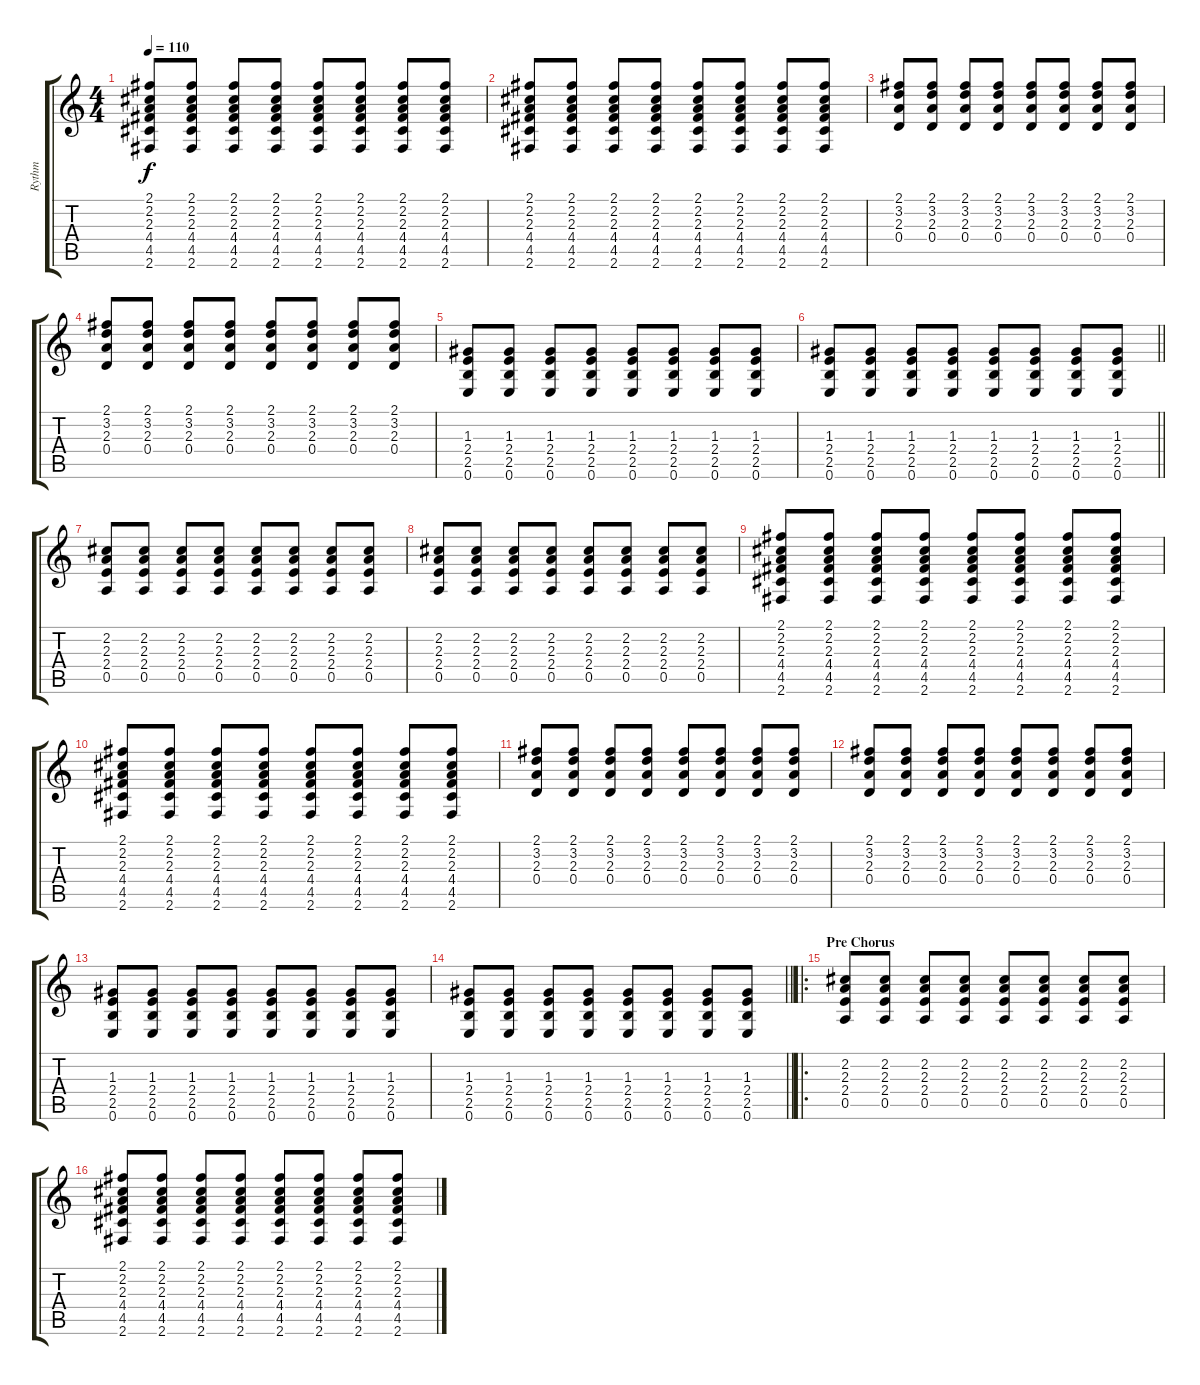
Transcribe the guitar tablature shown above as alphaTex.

\track ("Rythm" "Rythm") {instrument electricguitarclean}
\staff {score tabs}
\tuning (E4 B3 G3 D3 A2 E2) {hide}
\ts (4 4)
\tempo 110
\clef g2
\ks c
(2.1 2.2 2.3 4.4 4.5 2.6).8{dy f} (2.1 2.2 2.3 4.4 4.5 2.6).8 (2.1 2.2 2.3 4.4 4.5 2.6).8 (2.1 2.2 2.3 4.4 4.5 2.6).8 (2.1 2.2 2.3 4.4 4.5 2.6).8 (2.1 2.2 2.3 4.4 4.5 2.6).8 (2.1 2.2 2.3 4.4 4.5 2.6).8 (2.1 2.2 2.3 4.4 4.5 2.6).8 |
(2.1 2.2 2.3 4.4 4.5 2.6).8 (2.1 2.2 2.3 4.4 4.5 2.6).8 (2.1 2.2 2.3 4.4 4.5 2.6).8 (2.1 2.2 2.3 4.4 4.5 2.6).8 (2.1 2.2 2.3 4.4 4.5 2.6).8 (2.1 2.2 2.3 4.4 4.5 2.6).8 (2.1 2.2 2.3 4.4 4.5 2.6).8 (2.1 2.2 2.3 4.4 4.5 2.6).8 |
(2.1 3.2 2.3 0.4).8 (2.1 3.2 2.3 0.4).8 (2.1 3.2 2.3 0.4).8 (2.1 3.2 2.3 0.4).8 (2.1 3.2 2.3 0.4).8 (2.1 3.2 2.3 0.4).8 (2.1 3.2 2.3 0.4).8 (2.1 3.2 2.3 0.4).8 |
(2.1 3.2 2.3 0.4).8 (2.1 3.2 2.3 0.4).8 (2.1 3.2 2.3 0.4).8 (2.1 3.2 2.3 0.4).8 (2.1 3.2 2.3 0.4).8 (2.1 3.2 2.3 0.4).8 (2.1 3.2 2.3 0.4).8 (2.1 3.2 2.3 0.4).8 |
(1.3 2.4 2.5 0.6).8 (1.3 2.4 2.5 0.6).8 (1.3 2.4 2.5 0.6).8 (1.3 2.4 2.5 0.6).8 (1.3 2.4 2.5 0.6).8 (1.3 2.4 2.5 0.6).8 (1.3 2.4 2.5 0.6).8 (1.3 2.4 2.5 0.6).8 |
\barLineRight lightlight
(1.3 2.4 2.5 0.6).8 (1.3 2.4 2.5 0.6).8 (1.3 2.4 2.5 0.6).8 (1.3 2.4 2.5 0.6).8 (1.3 2.4 2.5 0.6).8 (1.3 2.4 2.5 0.6).8 (1.3 2.4 2.5 0.6).8 (1.3 2.4 2.5 0.6).8 |
(2.2 2.3 2.4 0.5).8 (2.2 2.3 2.4 0.5).8 (2.2 2.3 2.4 0.5).8 (2.2 2.3 2.4 0.5).8 (2.2 2.3 2.4 0.5).8 (2.2 2.3 2.4 0.5).8 (2.2 2.3 2.4 0.5).8 (2.2 2.3 2.4 0.5).8 |
(2.2 2.3 2.4 0.5).8 (2.2 2.3 2.4 0.5).8 (2.2 2.3 2.4 0.5).8 (2.2 2.3 2.4 0.5).8 (2.2 2.3 2.4 0.5).8 (2.2 2.3 2.4 0.5).8 (2.2 2.3 2.4 0.5).8 (2.2 2.3 2.4 0.5).8 |
(2.1 2.2 2.3 4.4 4.5 2.6).8 (2.1 2.2 2.3 4.4 4.5 2.6).8 (2.1 2.2 2.3 4.4 4.5 2.6).8 (2.1 2.2 2.3 4.4 4.5 2.6).8 (2.1 2.2 2.3 4.4 4.5 2.6).8 (2.1 2.2 2.3 4.4 4.5 2.6).8 (2.1 2.2 2.3 4.4 4.5 2.6).8 (2.1 2.2 2.3 4.4 4.5 2.6).8 |
(2.1 2.2 2.3 4.4 4.5 2.6).8 (2.1 2.2 2.3 4.4 4.5 2.6).8 (2.1 2.2 2.3 4.4 4.5 2.6).8 (2.1 2.2 2.3 4.4 4.5 2.6).8 (2.1 2.2 2.3 4.4 4.5 2.6).8 (2.1 2.2 2.3 4.4 4.5 2.6).8 (2.1 2.2 2.3 4.4 4.5 2.6).8 (2.1 2.2 2.3 4.4 4.5 2.6).8 |
(2.1 3.2 2.3 0.4).8 (2.1 3.2 2.3 0.4).8 (2.1 3.2 2.3 0.4).8 (2.1 3.2 2.3 0.4).8 (2.1 3.2 2.3 0.4).8 (2.1 3.2 2.3 0.4).8 (2.1 3.2 2.3 0.4).8 (2.1 3.2 2.3 0.4).8 |
(2.1 3.2 2.3 0.4).8 (2.1 3.2 2.3 0.4).8 (2.1 3.2 2.3 0.4).8 (2.1 3.2 2.3 0.4).8 (2.1 3.2 2.3 0.4).8 (2.1 3.2 2.3 0.4).8 (2.1 3.2 2.3 0.4).8 (2.1 3.2 2.3 0.4).8 |
(1.3 2.4 2.5 0.6).8 (1.3 2.4 2.5 0.6).8 (1.3 2.4 2.5 0.6).8 (1.3 2.4 2.5 0.6).8 (1.3 2.4 2.5 0.6).8 (1.3 2.4 2.5 0.6).8 (1.3 2.4 2.5 0.6).8 (1.3 2.4 2.5 0.6).8 |
\barLineRight lightlight
(1.3 2.4 2.5 0.6).8 (1.3 2.4 2.5 0.6).8 (1.3 2.4 2.5 0.6).8 (1.3 2.4 2.5 0.6).8 (1.3 2.4 2.5 0.6).8 (1.3 2.4 2.5 0.6).8 (1.3 2.4 2.5 0.6).8 (1.3 2.4 2.5 0.6).8 |
\ro
\section ("" "Pre Chorus")
(2.2 2.3 2.4 0.5).8 (2.2 2.3 2.4 0.5).8 (2.2 2.3 2.4 0.5).8 (2.2 2.3 2.4 0.5).8 (2.2 2.3 2.4 0.5).8 (2.2 2.3 2.4 0.5).8 (2.2 2.3 2.4 0.5).8 (2.2 2.3 2.4 0.5).8 |
(2.1 2.2 2.3 4.4 4.5 2.6).8 (2.1 2.2 2.3 4.4 4.5 2.6).8 (2.1 2.2 2.3 4.4 4.5 2.6).8 (2.1 2.2 2.3 4.4 4.5 2.6).8 (2.1 2.2 2.3 4.4 4.5 2.6).8 (2.1 2.2 2.3 4.4 4.5 2.6).8 (2.1 2.2 2.3 4.4 4.5 2.6).8 (2.1 2.2 2.3 4.4 4.5 2.6).8
